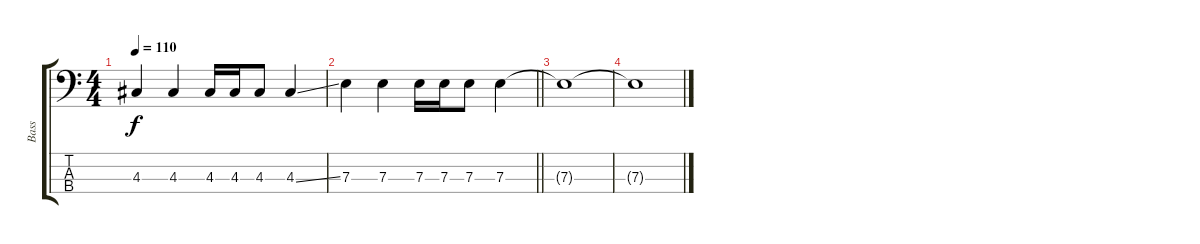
\track ("Bass" "Bass") {instrument electricbassfinger}
\staff {score tabs}
\tuning (G2 D2 A1 E1) {hide}
\ts (4 4)
\tempo 110
\clef f4
\ks c
4.3.4{dy f} 4.3.4 4.3.16 4.3.16 4.3.8 4.3{ss}.4 |
\barLineRight lightlight
7.3.4 7.3.4 7.3.16 7.3.16 7.3.8 7.3.4 |
7.3{t}.1 |
7.3{t}.1
